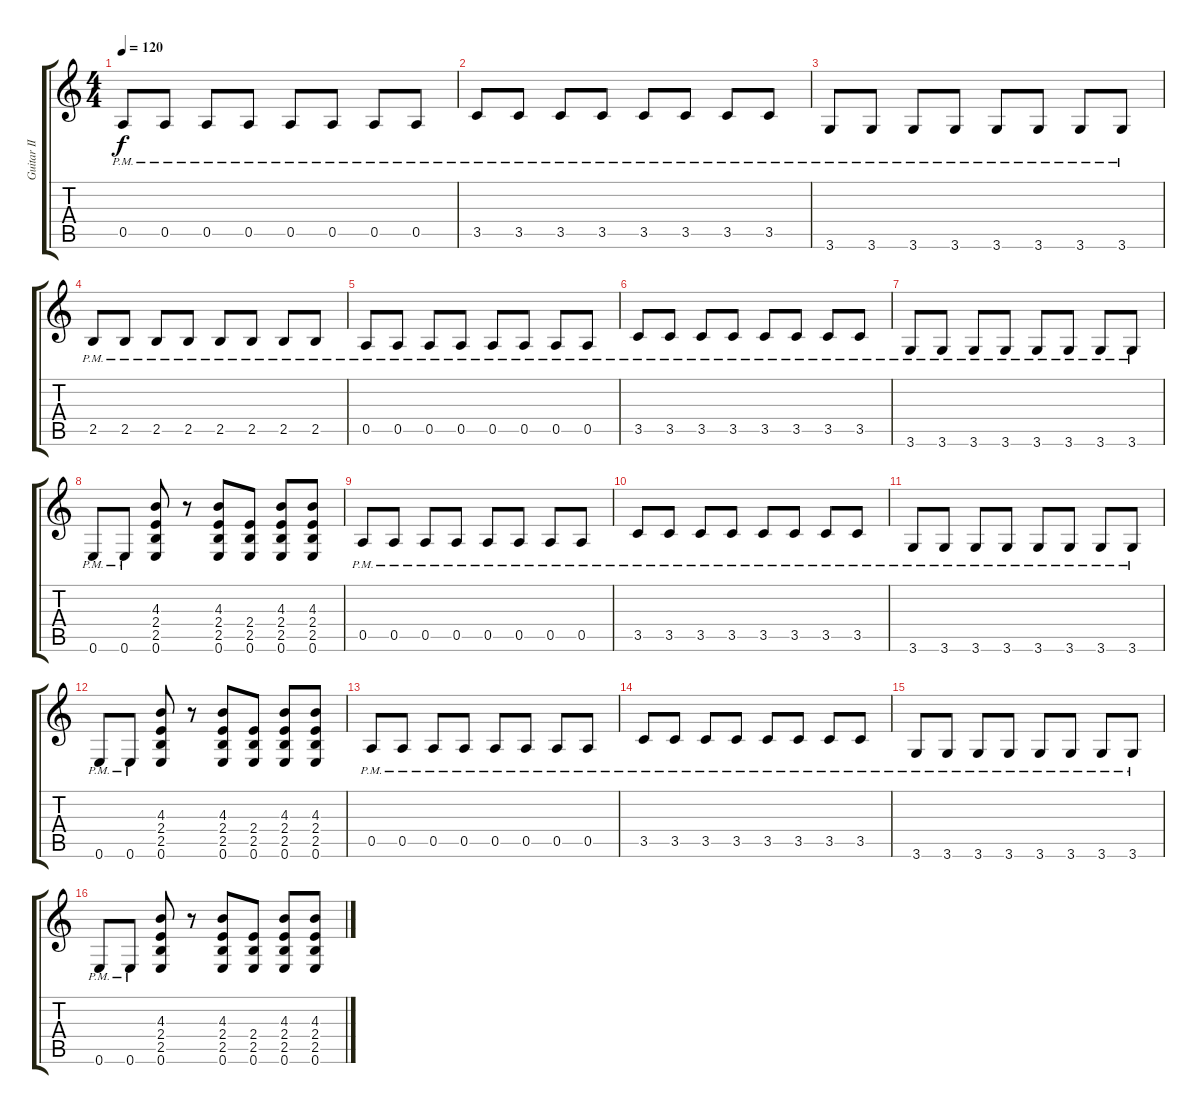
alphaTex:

\track ("Guitar II" "Guitar II") {instrument overdrivenguitar}
\staff {score tabs}
\tuning (E4 B3 G3 D3 A2 E2) {hide}
\ts (4 4)
\tempo 120
\clef g2
\ks c
0.5{pm}.8{dy f} 0.5{pm}.8 0.5{pm}.8 0.5{pm}.8 0.5{pm}.8 0.5{pm}.8 0.5{pm}.8 0.5{pm}.8 |
3.5{pm}.8 3.5{pm}.8 3.5{pm}.8 3.5{pm}.8 3.5{pm}.8 3.5{pm}.8 3.5{pm}.8 3.5{pm}.8 |
3.6{pm}.8 3.6{pm}.8 3.6{pm}.8 3.6{pm}.8 3.6{pm}.8 3.6{pm}.8 3.6{pm}.8 3.6{pm}.8 |
2.5{pm}.8 2.5{pm}.8 2.5{pm}.8 2.5{pm}.8 2.5{pm}.8 2.5{pm}.8 2.5{pm}.8 2.5{pm}.8 |
0.5{pm}.8 0.5{pm}.8 0.5{pm}.8 0.5{pm}.8 0.5{pm}.8 0.5{pm}.8 0.5{pm}.8 0.5{pm}.8 |
3.5{pm}.8 3.5{pm}.8 3.5{pm}.8 3.5{pm}.8 3.5{pm}.8 3.5{pm}.8 3.5{pm}.8 3.5{pm}.8 |
3.6{pm}.8 3.6{pm}.8 3.6{pm}.8 3.6{pm}.8 3.6{pm}.8 3.6{pm}.8 3.6{pm}.8 3.6{pm}.8 |
0.6{pm}.8 0.6{pm}.8 (4.3 2.4 2.5 0.6).8 r.8 (4.3 2.4 2.5 0.6).8 (2.4 2.5 0.6).8 (4.3 2.4 2.5 0.6).8 (4.3 2.4 2.5 0.6).8 |
0.5{pm}.8 0.5{pm}.8 0.5{pm}.8 0.5{pm}.8 0.5{pm}.8 0.5{pm}.8 0.5{pm}.8 0.5{pm}.8 |
3.5{pm}.8 3.5{pm}.8 3.5{pm}.8 3.5{pm}.8 3.5{pm}.8 3.5{pm}.8 3.5{pm}.8 3.5{pm}.8 |
3.6{pm}.8 3.6{pm}.8 3.6{pm}.8 3.6{pm}.8 3.6{pm}.8 3.6{pm}.8 3.6{pm}.8 3.6{pm}.8 |
0.6{pm}.8 0.6{pm}.8 (4.3 2.4 2.5 0.6).8 r.8 (4.3 2.4 2.5 0.6).8 (2.4 2.5 0.6).8 (4.3 2.4 2.5 0.6).8 (4.3 2.4 2.5 0.6).8 |
0.5{pm}.8 0.5{pm}.8 0.5{pm}.8 0.5{pm}.8 0.5{pm}.8 0.5{pm}.8 0.5{pm}.8 0.5{pm}.8 |
3.5{pm}.8 3.5{pm}.8 3.5{pm}.8 3.5{pm}.8 3.5{pm}.8 3.5{pm}.8 3.5{pm}.8 3.5{pm}.8 |
3.6{pm}.8 3.6{pm}.8 3.6{pm}.8 3.6{pm}.8 3.6{pm}.8 3.6{pm}.8 3.6{pm}.8 3.6{pm}.8 |
0.6{pm}.8 0.6{pm}.8 (4.3 2.4 2.5 0.6).8 r.8 (4.3 2.4 2.5 0.6).8 (2.4 2.5 0.6).8 (4.3 2.4 2.5 0.6).8 (4.3 2.4 2.5 0.6).8
